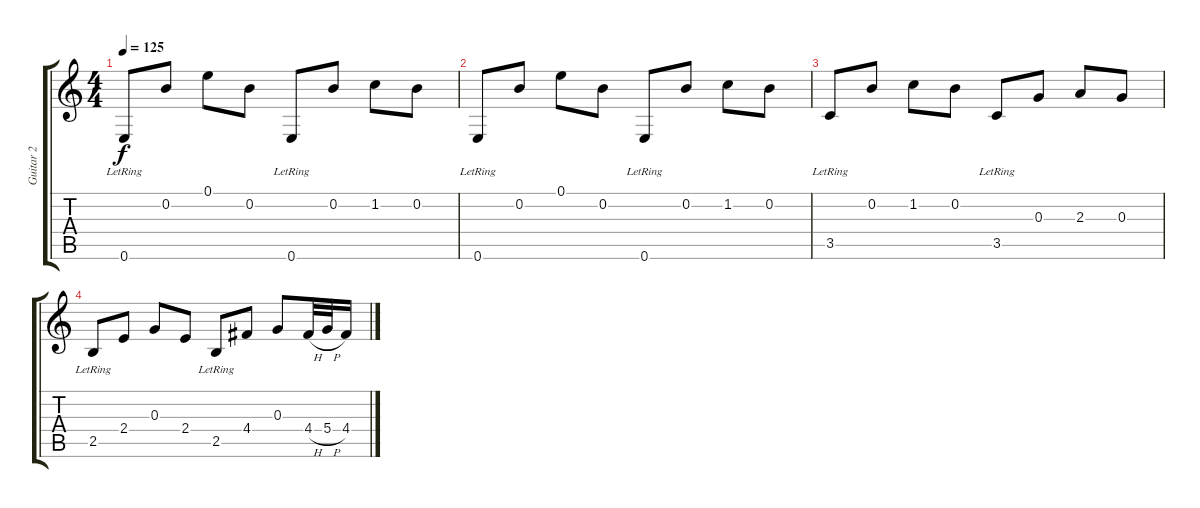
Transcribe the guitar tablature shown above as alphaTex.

\track ("Guitar 2" "Guitar 2") {instrument acousticguitarsteel}
\staff {score tabs}
\tuning (E4 B3 G3 D3 A2 E2) {hide}
\ts (4 4)
\tempo 125
\clef g2
\ks c
0.6{lr}.8{dy f} 0.2.8 0.1.8 0.2.8 0.6{lr}.8 0.2.8 1.2.8 0.2.8 |
0.6{lr}.8 0.2.8 0.1.8 0.2.8 0.6{lr}.8 0.2.8 1.2.8 0.2.8 |
3.5{lr}.8 0.2.8 1.2.8 0.2.8 3.5{lr}.8 0.3.8 2.3.8 0.3.8 |
2.5{lr}.8 2.4.8 0.3.8 2.4.8 2.5{lr}.8 4.4.8 0.3.8 4.4{h}.32 5.4{h}.32 4.4.16
